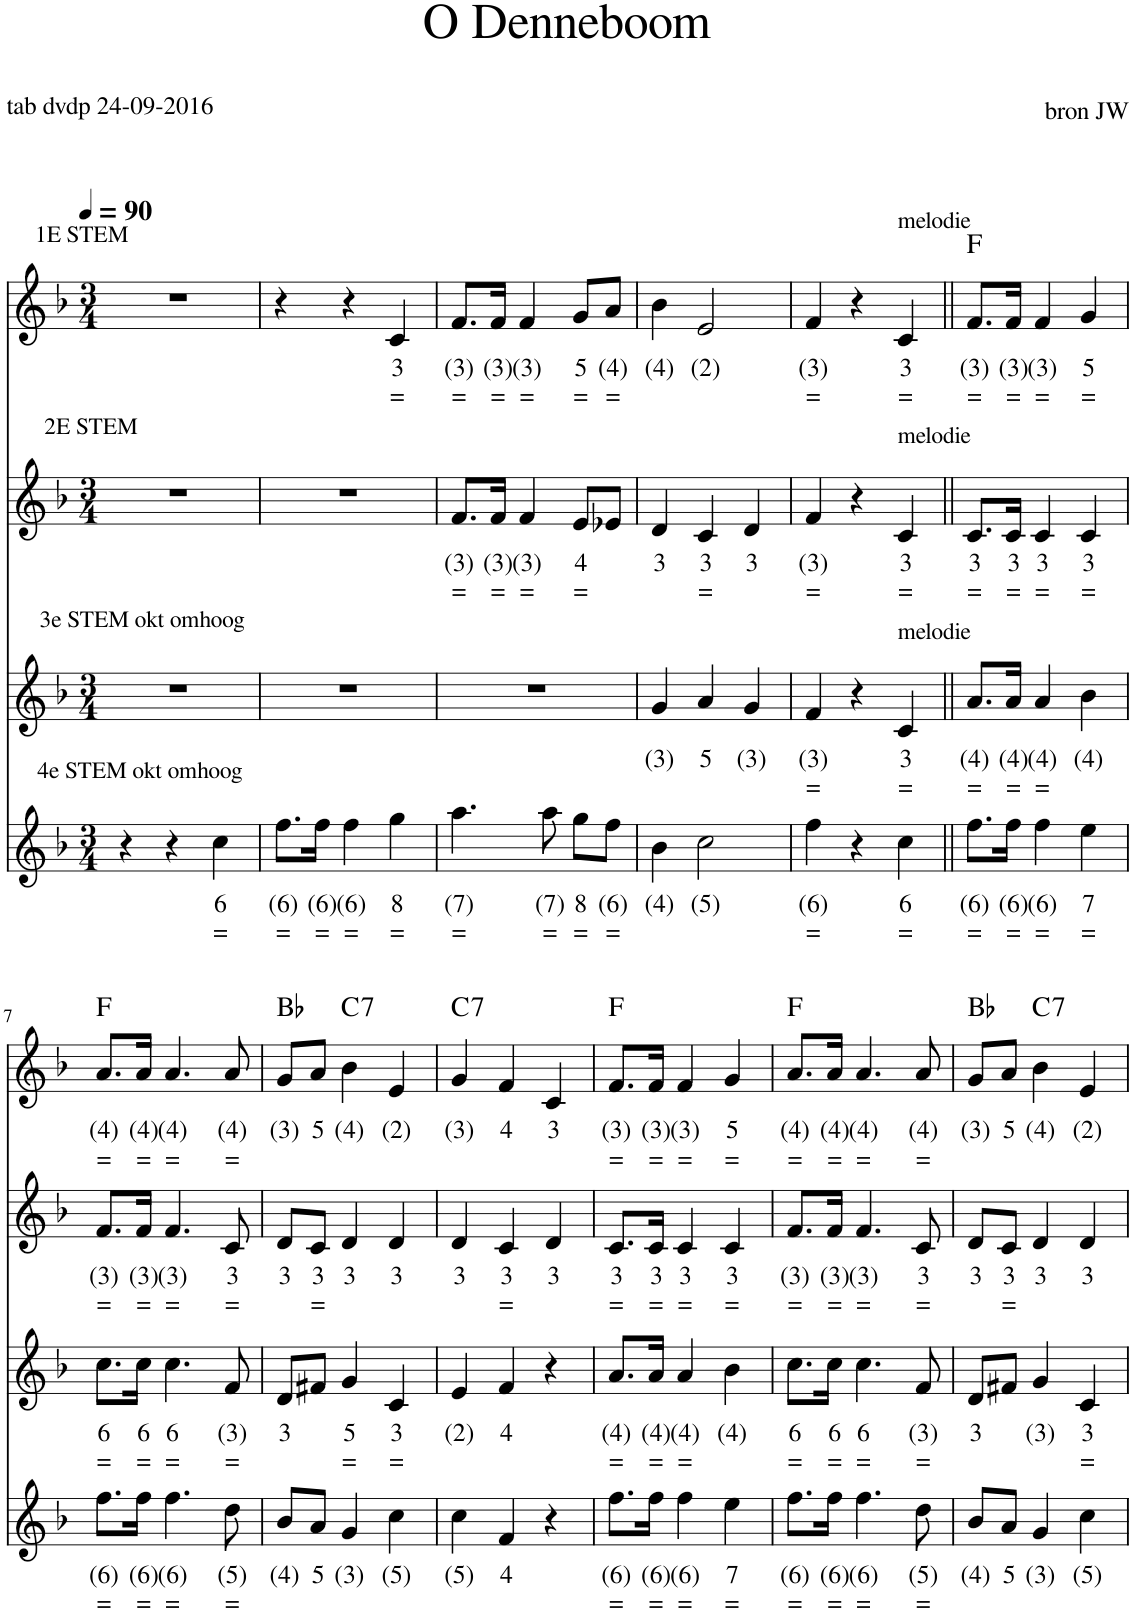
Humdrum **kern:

**kern	**text	**text	**kern	**text	**text	**kern	**text	**text	**kern	**text	**text	**harte
*part4	*part4	*part4	*part3	*part3	*part3	*part2	*part2	*part2	*part1	*part1	*part1	*part1
*staff4	*staff4	*staff4	*staff3	*staff3	*staff3	*staff2	*staff2	*staff2	*staff1	*staff1	*staff1	*
*I"Piano	*	*	*I"Piano	*	*	*I"Piano	*	*	*I"Piano	*	*	*
*clefG2	*	*	*clefG2	*	*	*clefG2	*	*	*clefG2	*	*	*
*k[b-]	*	*	*k[b-]	*	*	*k[b-]	*	*	*k[b-]	*	*	*
*M3/4	*	*	*M3/4	*	*	*M3/4	*	*	*M3/4	*	*	*
*MM90	*	*	*MM90	*	*	*MM90	*	*	*MM90	*	*	*
=1	=1	=1	=1	=1	=1	=1	=1	=1	=1	=1	=1	=1
!	!	!	!	!	!	!	!	!	!LO:TX:a:t=1E STEM	!	!	!
!	!	!	!	!	!	!LO:TX:a:t=2E STEM	!	!	!	!	!	!
!	!	!	!LO:TX:a:t=3e STEM okt omhoog	!	!	!	!	!	!	!	!	!
!LO:TX:a:t=4e STEM okt omhoog	!	!	!	!	!	!	!	!	!	!	!	!
4r	.	.	2.r	.	.	2.r	.	.	2.r	.	.	.
4r	.	.	.	.	.	.	.	.	.	.	.	.
!	!LO:LY:b	!LO:LY:b	!	!	!	!	!	!	!	!	!	!
4cc\	6	=	.	.	.	.	.	.	.	.	.	.
=2	=2	=2	=2	=2	=2	=2	=2	=2	=2	=2	=2	=2
!	!LO:LY:b	!LO:LY:b	!	!	!	!	!	!	!	!	!	!
8.ff\L	(6)	=	2.r	.	.	2.r	.	.	4r	.	.	.
!	!LO:LY:b	!LO:LY:b	!	!	!	!	!	!	!	!	!	!
16ff\Jk	(6)	=	.	.	.	.	.	.	.	.	.	.
!	!LO:LY:b	!LO:LY:b	!	!	!	!	!	!	!	!	!	!
4ff\	(6)	=	.	.	.	.	.	.	4r	.	.	.
!	!LO:LY:b	!LO:LY:b	!	!	!	!	!	!	!	!LO:LY:b	!LO:LY:b	!
4gg\	8	=	.	.	.	.	.	.	4c/	3	=	.
=3	=3	=3	=3	=3	=3	=3	=3	=3	=3	=3	=3	=3
!	!LO:LY:b	!LO:LY:b	!	!	!	!	!LO:LY:b	!LO:LY:b	!	!LO:LY:b	!LO:LY:b	!
4.aa\	(7)	=	2.r	.	.	8.f/L	(3)	=	8.f/L	(3)	=	.
!	!	!	!	!	!	!	!LO:LY:b	!LO:LY:b	!	!LO:LY:b	!LO:LY:b	!
.	.	.	.	.	.	16f/Jk	(3)	=	16f/Jk	(3)	=	.
!	!	!	!	!	!	!	!LO:LY:b	!LO:LY:b	!	!LO:LY:b	!LO:LY:b	!
.	.	.	.	.	.	4f/	(3)	=	4f/	(3)	=	.
!	!LO:LY:b	!LO:LY:b	!	!	!	!	!	!	!	!	!	!
8aa\	(7)	=	.	.	.	.	.	.	.	.	.	.
!	!LO:LY:b	!LO:LY:b	!	!	!	!	!LO:LY:b	!LO:LY:b	!	!LO:LY:b	!LO:LY:b	!
8gg\L	8	=	.	.	.	8e/L	4	=	8g/L	5	=	.
!	!LO:LY:b	!LO:LY:b	!	!	!	!	!	!	!	!LO:LY:b	!LO:LY:b	!
8ff\J	(6)	=	.	.	.	8e-X/J	.	.	8a/J	(4)	=	.
=4	=4	=4	=4	=4	=4	=4	=4	=4	=4	=4	=4	=4
!	!LO:LY:b	!	!	!LO:LY:b	!	!	!LO:LY:b	!	!	!LO:LY:b	!	!
4b-\	(4)	.	4g/	(3)	.	4d/	3	.	4b-\	(4)	.	.
!	!LO:LY:b	!	!	!LO:LY:b	!	!	!LO:LY:b	!LO:LY:b	!	!LO:LY:b	!	!
2cc\	(5)	.	4a/	5	.	4c/	3	=	2e/	(2)	.	.
!	!	!	!	!LO:LY:b	!	!	!LO:LY:b	!	!	!	!	!
.	.	.	4g/	(3)	.	4d/	3	.	.	.	.	.
=5	=5	=5	=5	=5	=5	=5	=5	=5	=5	=5	=5	=5
!	!LO:LY:b	!LO:LY:b	!	!LO:LY:b	!LO:LY:b	!	!LO:LY:b	!LO:LY:b	!	!LO:LY:b	!LO:LY:b	!
4ff\	(6)	=	4f/	(3)	=	4f/	(3)	=	4f/	(3)	=	.
4r	.	.	4r	.	.	4r	.	.	4r	.	.	.
!	!	!	!	!	!	!	!	!	!LO:TX:a:t=melodie	!	!	!
!	!	!	!	!	!	!LO:TX:a:t=melodie	!	!	!	!	!	!
!	!	!	!LO:TX:a:t=melodie	!	!	!	!	!	!	!	!	!
!	!LO:LY:b	!LO:LY:b	!	!LO:LY:b	!LO:LY:b	!	!LO:LY:b	!LO:LY:b	!	!LO:LY:b	!LO:LY:b	!
4cc\	6	=	4c/	3	=	4c/	3	=	4c/	3	=	.
=6||	=6||	=6||	=6||	=6||	=6||	=6||	=6||	=6||	=6||	=6||	=6||	=6||
!	!LO:LY:b	!LO:LY:b	!	!LO:LY:b	!LO:LY:b	!	!LO:LY:b	!LO:LY:b	!	!LO:LY:b	!LO:LY:b	!
8.ff\L	(6)	=	8.a/L	(4)	=	8.c/L	3	=	8.f/L	(3)	=	F:maj
!	!LO:LY:b	!LO:LY:b	!	!LO:LY:b	!LO:LY:b	!	!LO:LY:b	!LO:LY:b	!	!LO:LY:b	!LO:LY:b	!
16ff\Jk	(6)	=	16a/Jk	(4)	=	16c/Jk	3	=	16f/Jk	(3)	=	.
!	!LO:LY:b	!LO:LY:b	!	!LO:LY:b	!LO:LY:b	!	!LO:LY:b	!LO:LY:b	!	!LO:LY:b	!LO:LY:b	!
4ff\	(6)	=	4a/	(4)	=	4c/	3	=	4f/	(3)	=	.
!	!LO:LY:b	!LO:LY:b	!	!LO:LY:b	!	!	!LO:LY:b	!LO:LY:b	!	!LO:LY:b	!LO:LY:b	!
4ee\	7	=	4b-\	(4)	.	4c/	3	=	4g/	5	=	.
!!LO:LB:g=z
=7	=7	=7	=7	=7	=7	=7	=7	=7	=7	=7	=7	=7
!	!LO:LY:b	!LO:LY:b	!	!LO:LY:b	!LO:LY:b	!	!LO:LY:b	!LO:LY:b	!	!LO:LY:b	!LO:LY:b	!
8.ff\L	(6)	=	8.cc\L	6	=	8.f/L	(3)	=	8.a/L	(4)	=	F:maj
!	!LO:LY:b	!LO:LY:b	!	!LO:LY:b	!LO:LY:b	!	!LO:LY:b	!LO:LY:b	!	!LO:LY:b	!LO:LY:b	!
16ff\Jk	(6)	=	16cc\Jk	6	=	16f/Jk	(3)	=	16a/Jk	(4)	=	.
!	!LO:LY:b	!LO:LY:b	!	!LO:LY:b	!LO:LY:b	!	!LO:LY:b	!LO:LY:b	!	!LO:LY:b	!LO:LY:b	!
4.ff\	(6)	=	4.cc\	6	=	4.f/	(3)	=	4.a/	(4)	=	.
!	!LO:LY:b	!LO:LY:b	!	!LO:LY:b	!LO:LY:b	!	!LO:LY:b	!LO:LY:b	!	!LO:LY:b	!LO:LY:b	!
8dd\	(5)	=	8f/	(3)	=	8c/	3	=	8a/	(4)	=	.
=8	=8	=8	=8	=8	=8	=8	=8	=8	=8	=8	=8	=8
!	!LO:LY:b	!	!	!LO:LY:b	!	!	!LO:LY:b	!	!	!LO:LY:b	!	!
8b-/L	(4)	.	8d/L	3	.	8d/L	3	.	8g/L	(3)	.	Bb:maj
!	!LO:LY:b	!	!	!	!	!	!LO:LY:b	!LO:LY:b	!	!LO:LY:b	!	!
8a/J	5	.	8f#X/J	.	.	8c/J	3	=	8a/J	5	.	.
!	!LO:LY:b	!	!	!LO:LY:b	!LO:LY:b	!	!LO:LY:b	!	!	!LO:LY:b	!	!LO:H:kt=7
4g/	(3)	.	4g/	5	=	4d/	3	.	4b-\	(4)	.	C:7
!	!LO:LY:b	!	!	!LO:LY:b	!LO:LY:b	!	!LO:LY:b	!	!	!LO:LY:b	!	!
4cc\	(5)	.	4c/	3	=	4d/	3	.	4e/	(2)	.	.
=9	=9	=9	=9	=9	=9	=9	=9	=9	=9	=9	=9	=9
!	!LO:LY:b	!	!	!LO:LY:b	!	!	!LO:LY:b	!	!	!LO:LY:b	!	!LO:H:kt=7
4cc\	(5)	.	4e/	(2)	.	4d/	3	.	4g/	(3)	.	C:7
!	!LO:LY:b	!	!	!LO:LY:b	!	!	!LO:LY:b	!LO:LY:b	!	!LO:LY:b	!	!
4f/	4	.	4f/	4	.	4c/	3	=	4f/	4	.	.
!	!	!	!	!	!	!	!LO:LY:b	!	!	!LO:LY:b	!	!
4r	.	.	4r	.	.	4d/	3	.	4c/	3	.	.
=10	=10	=10	=10	=10	=10	=10	=10	=10	=10	=10	=10	=10
!	!LO:LY:b	!LO:LY:b	!	!LO:LY:b	!LO:LY:b	!	!LO:LY:b	!LO:LY:b	!	!LO:LY:b	!LO:LY:b	!
8.ff\L	(6)	=	8.a/L	(4)	=	8.c/L	3	=	8.f/L	(3)	=	F:maj
!	!LO:LY:b	!LO:LY:b	!	!LO:LY:b	!LO:LY:b	!	!LO:LY:b	!LO:LY:b	!	!LO:LY:b	!LO:LY:b	!
16ff\Jk	(6)	=	16a/Jk	(4)	=	16c/Jk	3	=	16f/Jk	(3)	=	.
!	!LO:LY:b	!LO:LY:b	!	!LO:LY:b	!LO:LY:b	!	!LO:LY:b	!LO:LY:b	!	!LO:LY:b	!LO:LY:b	!
4ff\	(6)	=	4a/	(4)	=	4c/	3	=	4f/	(3)	=	.
!	!LO:LY:b	!LO:LY:b	!	!LO:LY:b	!	!	!LO:LY:b	!LO:LY:b	!	!LO:LY:b	!LO:LY:b	!
4ee\	7	=	4b-\	(4)	.	4c/	3	=	4g/	5	=	.
=11	=11	=11	=11	=11	=11	=11	=11	=11	=11	=11	=11	=11
!	!LO:LY:b	!LO:LY:b	!	!LO:LY:b	!LO:LY:b	!	!LO:LY:b	!LO:LY:b	!	!LO:LY:b	!LO:LY:b	!
8.ff\L	(6)	=	8.cc\L	6	=	8.f/L	(3)	=	8.a/L	(4)	=	F:maj
!	!LO:LY:b	!LO:LY:b	!	!LO:LY:b	!LO:LY:b	!	!LO:LY:b	!LO:LY:b	!	!LO:LY:b	!LO:LY:b	!
16ff\Jk	(6)	=	16cc\Jk	6	=	16f/Jk	(3)	=	16a/Jk	(4)	=	.
!	!LO:LY:b	!LO:LY:b	!	!LO:LY:b	!LO:LY:b	!	!LO:LY:b	!LO:LY:b	!	!LO:LY:b	!LO:LY:b	!
4.ff\	(6)	=	4.cc\	6	=	4.f/	(3)	=	4.a/	(4)	=	.
!	!LO:LY:b	!LO:LY:b	!	!LO:LY:b	!LO:LY:b	!	!LO:LY:b	!LO:LY:b	!	!LO:LY:b	!LO:LY:b	!
8dd\	(5)	=	8f/	(3)	=	8c/	3	=	8a/	(4)	=	.
=12	=12	=12	=12	=12	=12	=12	=12	=12	=12	=12	=12	=12
!	!LO:LY:b	!	!	!LO:LY:b	!	!	!LO:LY:b	!	!	!LO:LY:b	!	!
8b-/L	(4)	.	8d/L	3	.	8d/L	3	.	8g/L	(3)	.	Bb:maj
!	!LO:LY:b	!	!	!	!	!	!LO:LY:b	!LO:LY:b	!	!LO:LY:b	!	!
8a/J	5	.	8f#X/J	.	.	8c/J	3	=	8a/J	5	.	.
!	!LO:LY:b	!	!	!LO:LY:b	!	!	!LO:LY:b	!	!	!LO:LY:b	!	!LO:H:kt=7
4g/	(3)	.	4g/	(3)	.	4d/	3	.	4b-\	(4)	.	C:7
!	!LO:LY:b	!	!	!LO:LY:b	!LO:LY:b	!	!LO:LY:b	!	!	!LO:LY:b	!	!
4cc\	(5)	.	4c/	3	=	4d/	3	.	4e/	(2)	.	.
=	=	=	=	=	=	=	=	=	=	=	=	=
*-	*-	*-	*-	*-	*-	*-	*-	*-	*-	*-	*-	*-
